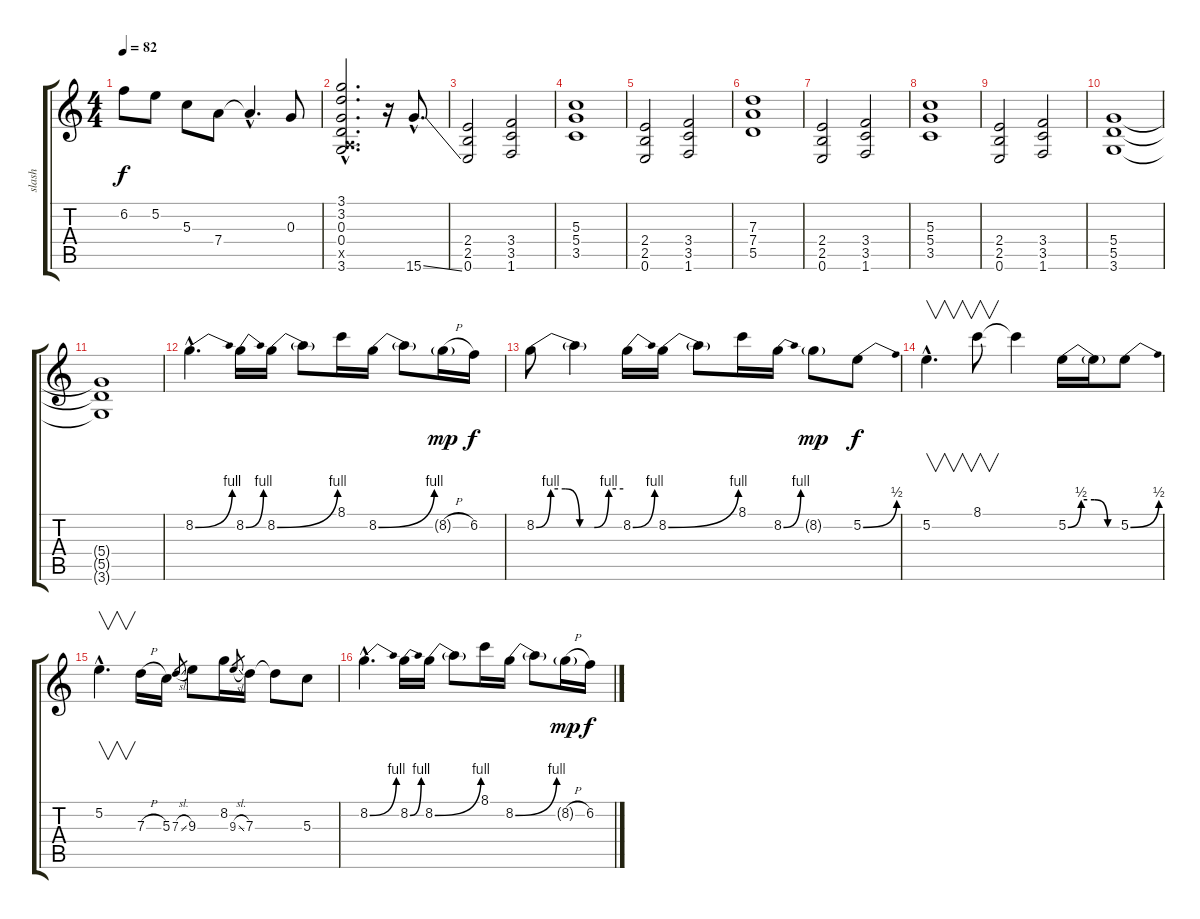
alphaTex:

\track ("slash" "slash") {instrument distortionguitar}
\staff {score tabs}
\tuning (E4 B3 G3 D3 A2 E2) {hide}
\ts (4 4)
\tempo 82
\clef g2
\ks c
6.2.8{dy f} 5.2.8 5.3.8 7.4.8 7.4{hac t}.4{d} 0.3.8 |
(3.1{hac} 3.2{hac} 0.3{hac} 0.4{hac} 0.5{hac x} 3.6{hac}).2{d} r.16 15.6{ss hac}.8{d instrument distortionguitar} |
(2.4 2.5 0.6).2 (3.4 3.5 1.6).2 |
(5.3 5.4 3.5).1 |
(2.4 2.5 0.6).2 (3.4 3.5 1.6).2 |
(7.3 7.4 5.5).1 |
(2.4 2.5 0.6).2 (3.4 3.5 1.6).2 |
(5.3 5.4 3.5).1 |
(2.4 2.5 0.6).2 (3.4 3.5 1.6).2 |
(5.4 5.5 3.6).1 |
(5.4{t} 5.5{t} 3.6{t}).1 |
8.2{be (bend 0 0 60 4) hac}.4{d} 8.2{be (bend 0 0 60 4)}.16 8.2{be (bend 0 0 60 4)}.16 8.2{t}.8 8.1.16 8.2{be (bend 0 0 60 4)}.16 8.2{t}.8 8.2{h g}.16{dy mp} 6.2.16{dy f} |
8.2{be (custom 0 0 10 4 20 4 30 0 40 0 50 4 60 4)}.8 8.2{t}.4 8.2{be (bend 0 0 60 4)}.16 8.2{be (bend 0 0 60 4)}.16 8.2{t}.8 8.1.16 8.2{be (bend 0 0 60 4)}.16 8.2{g}.8{dy mp} 5.2{be (bend 0 0 60 2)}.8{dy f} |
5.2{hac}.4{v d} 8.1.8{v} 8.1{t}.4 5.2{be (custom 0 0 15 2 30 2 45 0 60 0)}.16 5.2{t}.16 5.2{be (bend 0 0 60 2)}.8 |
5.2{hac}.4{v d} 7.3{h}.16 5.3.16 7.3{sl}.8{gr} 9.3.8 8.2.16 9.3{sl}.8{gr} 7.3.16 7.3{t}.8 5.3.8 |
8.2{be (bend 0 0 60 4) hac}.4{d} 8.2{be (bend 0 0 60 4)}.16 8.2{be (bend 0 0 60 4)}.16 8.2{t}.8 8.1.16 8.2{be (bend 0 0 60 4)}.16 8.2{t}.8 8.2{h g}.16{dy mp} 6.2.16{dy f}
